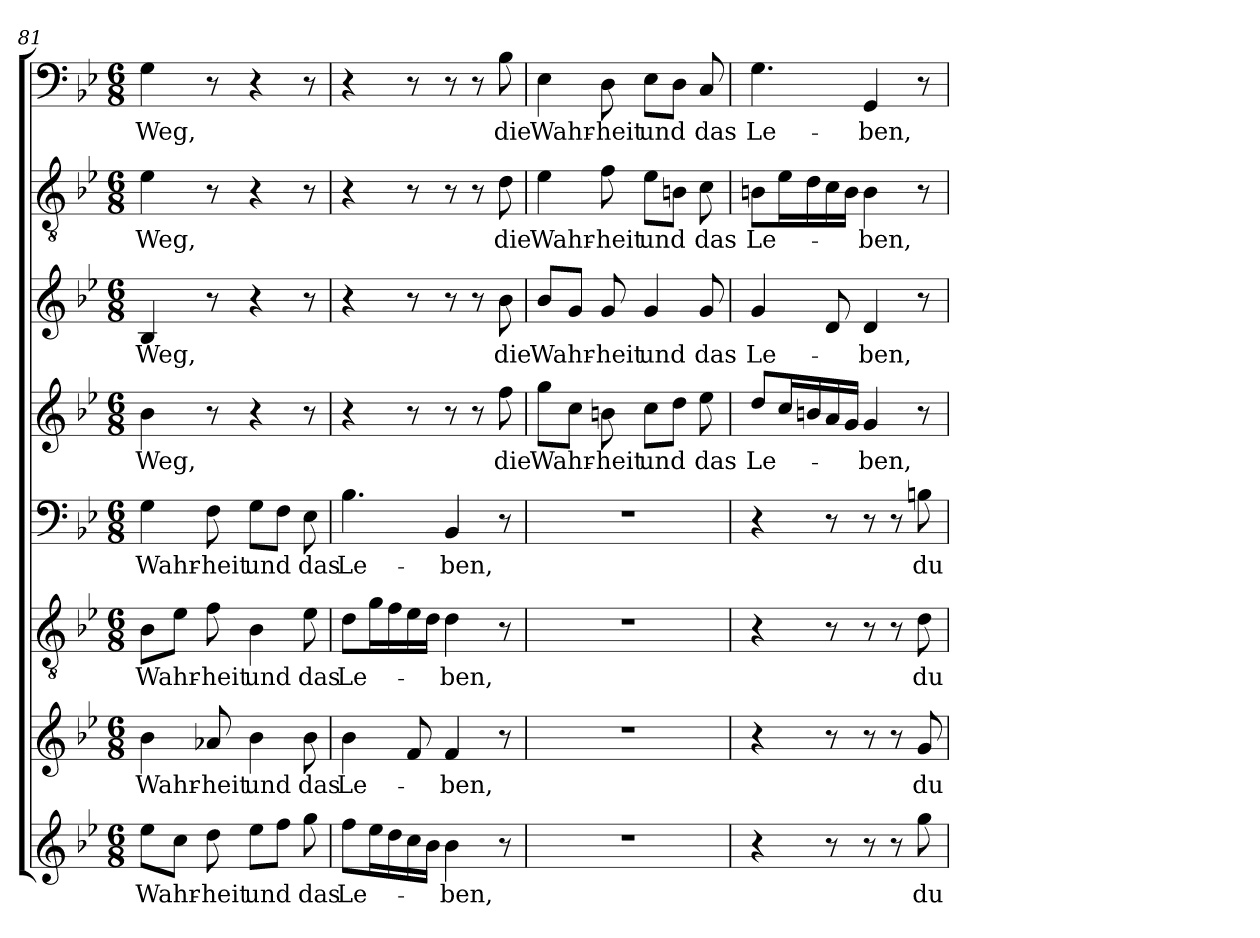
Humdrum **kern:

**kern	**text	**kern	**text	**kern	**text	**kern	**text	**kern	**text	**kern	**text	**kern	**text	**kern	**text
*part8	*part8	*part7	*part7	*part6	*part6	*part5	*part5	*part4	*part4	*part3	*part3	*part2	*part2	*part1	*part1
*staff8	*staff8	*staff7	*staff7	*staff6	*staff6	*staff5	*staff5	*staff4	*staff4	*staff3	*staff3	*staff2	*staff2	*staff1	*staff1
*clefG2	*	*clefG2	*	*clefGv2	*	*clefF4	*	*clefG2	*	*clefG2	*	*clefGv2	*	*clefF4	*
*k[b-e-]	*	*k[b-e-]	*	*k[b-e-]	*	*k[b-e-]	*	*k[b-e-]	*	*k[b-e-]	*	*k[b-e-]	*	*k[b-e-]	*
*g:	*	*g:	*	*g:	*	*g:	*	*g:	*	*g:	*	*g:	*	*g:	*
*M6/8	*	*M6/8	*	*M6/8	*	*M6/8	*	*M6/8	*	*M6/8	*	*M6/8	*	*M6/8	*
=81	=81	=81	=81	=81	=81	=81	=81	=81	=81	=81	=81	=81	=81	=81	=81
8ee-\L	Wahr-	4b-\	Wahr-	8B-\L	Wahr-	4G\	Wahr-	4b-\	Weg,	4B-/	Weg,	4e-\	Weg,	4G\	Weg,
8cc\J	.	.	.	8e-\J	.	.	.	.	.	.	.	.	.	.	.
8dd\	-heit	8a-X/	-heit	8f\	-heit	8F\	-heit	8r	.	8r	.	8r	.	8r	.
8ee-\L	und	4b-\	und	4B-\	und	8G\L	und	4r	.	4r	.	4r	.	4r	.
8ff\J	.	.	.	.	.	8F\J	.	.	.	.	.	.	.	.	.
8gg\	das	8b-\	das	8e-\	das	8E-\	das	8r	.	8r	.	8r	.	8r	.
=82	=82	=82	=82	=82	=82	=82	=82	=82	=82	=82	=82	=82	=82	=82	=82
8ff\L	Le-	4b-\	Le-	8d\L	Le-	4.B-\	Le-	4r	.	4r	.	4r	.	4r	.
16ee-\L	.	.	.	16g\L	.	.	.	.	.	.	.	.	.	.	.
16dd\	.	.	.	16f\	.	.	.	.	.	.	.	.	.	.	.
16cc\	.	8f/	.	16e-\	.	.	.	8r	.	8r	.	8r	.	8r	.
16b-\JJ	.	.	.	16d\JJ	.	.	.	.	.	.	.	.	.	.	.
4b-\	-ben,	4f/	-ben,	4d\	-ben,	4BB-/	-ben,	8r	.	8r	.	8r	.	8r	.
.	.	.	.	.	.	.	.	8r	.	8r	.	8r	.	8r	.
8r	.	8r	.	8r	.	8r	.	8ff\	die	8b-\	die	8d\	die	8B-\	die
=83	=83	=83	=83	=83	=83	=83	=83	=83	=83	=83	=83	=83	=83	=83	=83
2.r	.	2.r	.	2.r	.	2.r	.	8gg\L	Wahr-	8b-/L	Wahr-	4e-\	Wahr-	4E-\	Wahr-
.	.	.	.	.	.	.	.	8cc\J	.	8g/J	.	.	.	.	.
.	.	.	.	.	.	.	.	8bn\	-heit	8g/	-heit	8f\	-heit	8D\	-heit
.	.	.	.	.	.	.	.	8cc\L	und	4g/	und	8e-\L	und	8E-\L	und
.	.	.	.	.	.	.	.	8dd\J	.	.	.	8Bn\J	.	8D\J	.
.	.	.	.	.	.	.	.	8ee-\	das	8g/	das	8c\	das	8C/	das
=84	=84	=84	=84	=84	=84	=84	=84	=84	=84	=84	=84	=84	=84	=84	=84
4r	.	4r	.	4r	.	4r	.	8dd/L	Le-	4g/	Le-	8Bn\L	Le-	4.G\	Le-
.	.	.	.	.	.	.	.	16cc/L	.	.	.	16e-\L	.	.	.
.	.	.	.	.	.	.	.	16bn/	.	.	.	16d\	.	.	.
8r	.	8r	.	8r	.	8r	.	16a/	.	8d/	.	16c\	.	.	.
.	.	.	.	.	.	.	.	16g/JJ	.	.	.	16B\JJ	.	.	.
8r	.	8r	.	8r	.	8r	.	4g/	-ben,	4d/	-ben,	4B\	-ben,	4GG/	-ben,
8r	.	8r	.	8r	.	8r	.	.	.	.	.	.	.	.	.
8gg\	du	8g/	du	8d\	du	8Bn\	du	8r	.	8r	.	8r	.	8r	.
=	=	=	=	=	=	=	=	=	=	=	=	=	=	=	=
*-	*-	*-	*-	*-	*-	*-	*-	*-	*-	*-	*-	*-	*-	*-	*-
